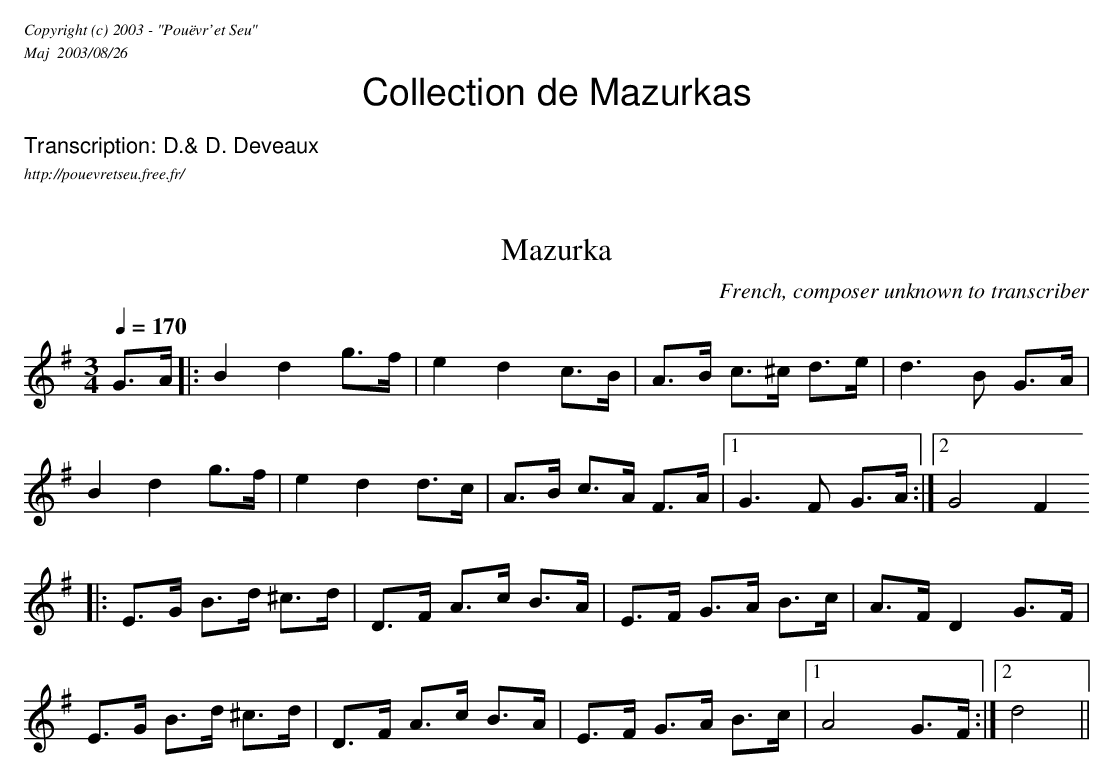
X:1
T: Mazurka
O: French, composer unknown to transcriber
L: 1/8
M: 3/4
Q: 1/4=170
K: G
G>A |: B2 d2 g>f | e2 d2 c>B | A>B c>^c d>e | d3 B G>A |
B2 d2 g>f | e2 d2 d>c | A>B c>A F>A |1 G3 F G>A :|2 G4 F2
|: E>G B>d ^c>d | D>F A>c B>A | E>F G>A B>c | A>F D2 G>F |
E>G B>d ^c>d | D>F A>c B>A | E>F G>A B>c |1 A4 G>F :|2 d4 ||
